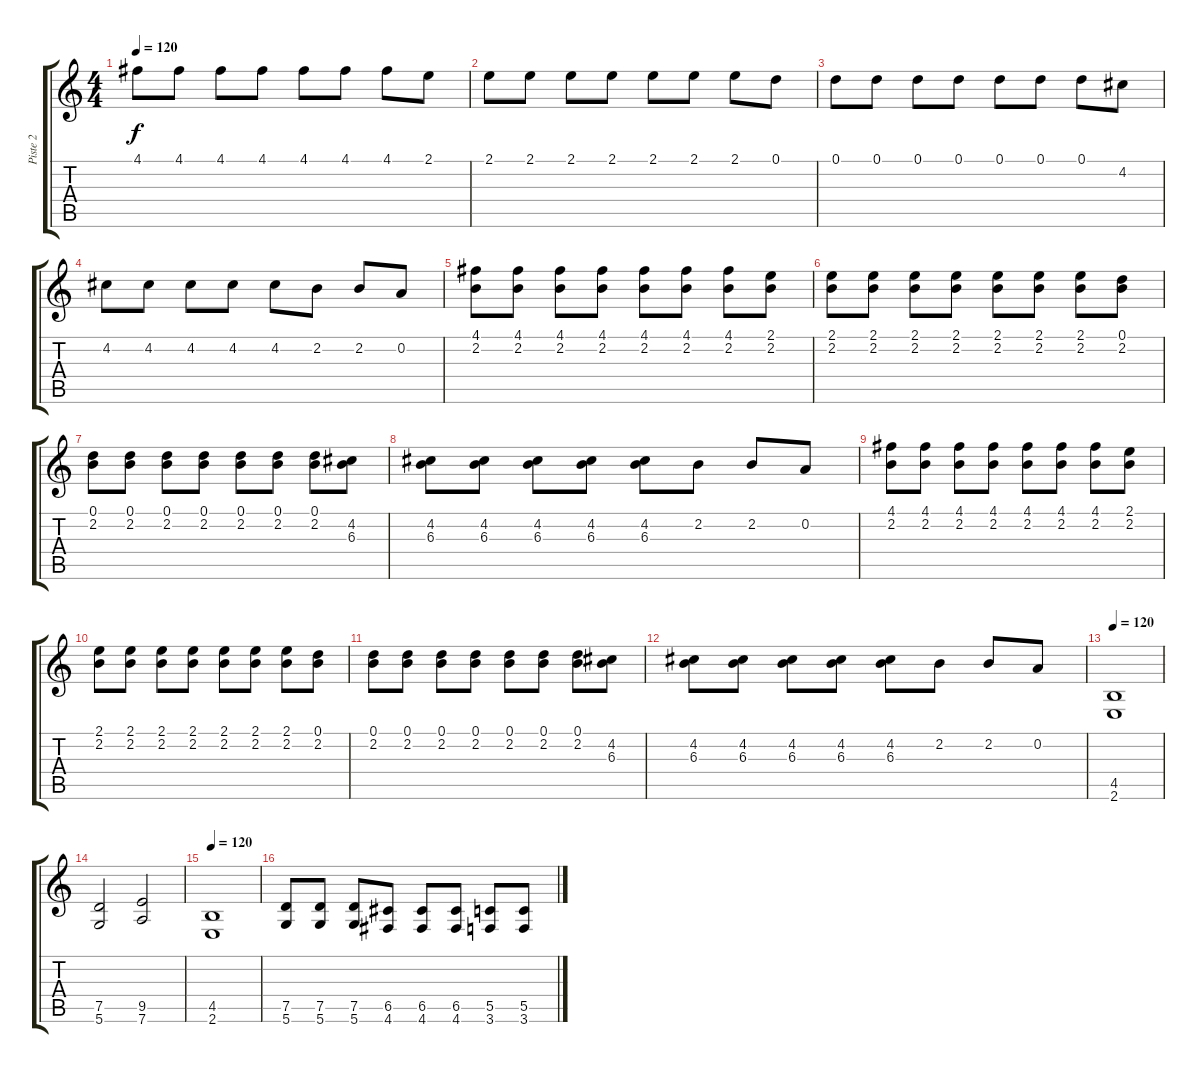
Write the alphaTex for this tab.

\track ("Piste 2" "Piste 2") {instrument distortionguitar}
\staff {score tabs}
\tuning (D4 A3 F3 C3 G2 D2) {hide}
\ts (4 4)
\tempo 120
\clef g2
\ks c
4.1.8{dy f} 4.1.8 4.1.8 4.1.8 4.1.8 4.1.8 4.1.8 2.1.8 |
2.1.8 2.1.8 2.1.8 2.1.8 2.1.8 2.1.8 2.1.8 0.1.8 |
0.1.8 0.1.8 0.1.8 0.1.8 0.1.8 0.1.8 0.1.8 4.2.8 |
4.2.8 4.2.8 4.2.8 4.2.8 4.2.8 2.2.8 2.2.8 0.2.8 |
(4.1 2.2).8 (4.1 2.2).8 (4.1 2.2).8 (4.1 2.2).8 (4.1 2.2).8 (4.1 2.2).8 (4.1 2.2).8 (2.1 2.2).8 |
(2.1 2.2).8 (2.1 2.2).8 (2.1 2.2).8 (2.1 2.2).8 (2.1 2.2).8 (2.1 2.2).8 (2.1 2.2).8 (0.1 2.2).8 |
(0.1 2.2).8 (0.1 2.2).8 (0.1 2.2).8 (0.1 2.2).8 (0.1 2.2).8 (0.1 2.2).8 (0.1 2.2).8 (4.2 6.3).8 |
(4.2 6.3).8 (4.2 6.3).8 (4.2 6.3).8 (4.2 6.3).8 (4.2 6.3).8 2.2.8 2.2.8 0.2.8 |
(4.1 2.2).8 (4.1 2.2).8 (4.1 2.2).8 (4.1 2.2).8 (4.1 2.2).8 (4.1 2.2).8 (4.1 2.2).8 (2.1 2.2).8 |
(2.1 2.2).8 (2.1 2.2).8 (2.1 2.2).8 (2.1 2.2).8 (2.1 2.2).8 (2.1 2.2).8 (2.1 2.2).8 (0.1 2.2).8 |
(0.1 2.2).8 (0.1 2.2).8 (0.1 2.2).8 (0.1 2.2).8 (0.1 2.2).8 (0.1 2.2).8 (0.1 2.2).8 (4.2 6.3).8 |
(4.2 6.3).8 (4.2 6.3).8 (4.2 6.3).8 (4.2 6.3).8 (4.2 6.3).8 2.2.8 2.2.8 0.2.8 |
\tempo 120
(4.5 2.6).1 |
(7.5 5.6).2 (9.5 7.6).2 |
\tempo 120
(4.5 2.6).1 |
(7.5 5.6).8 (7.5 5.6).8 (7.5 5.6).8 (6.5 4.6).8 (6.5 4.6).8 (6.5 4.6).8 (5.5 3.6).8 (5.5 3.6).8
